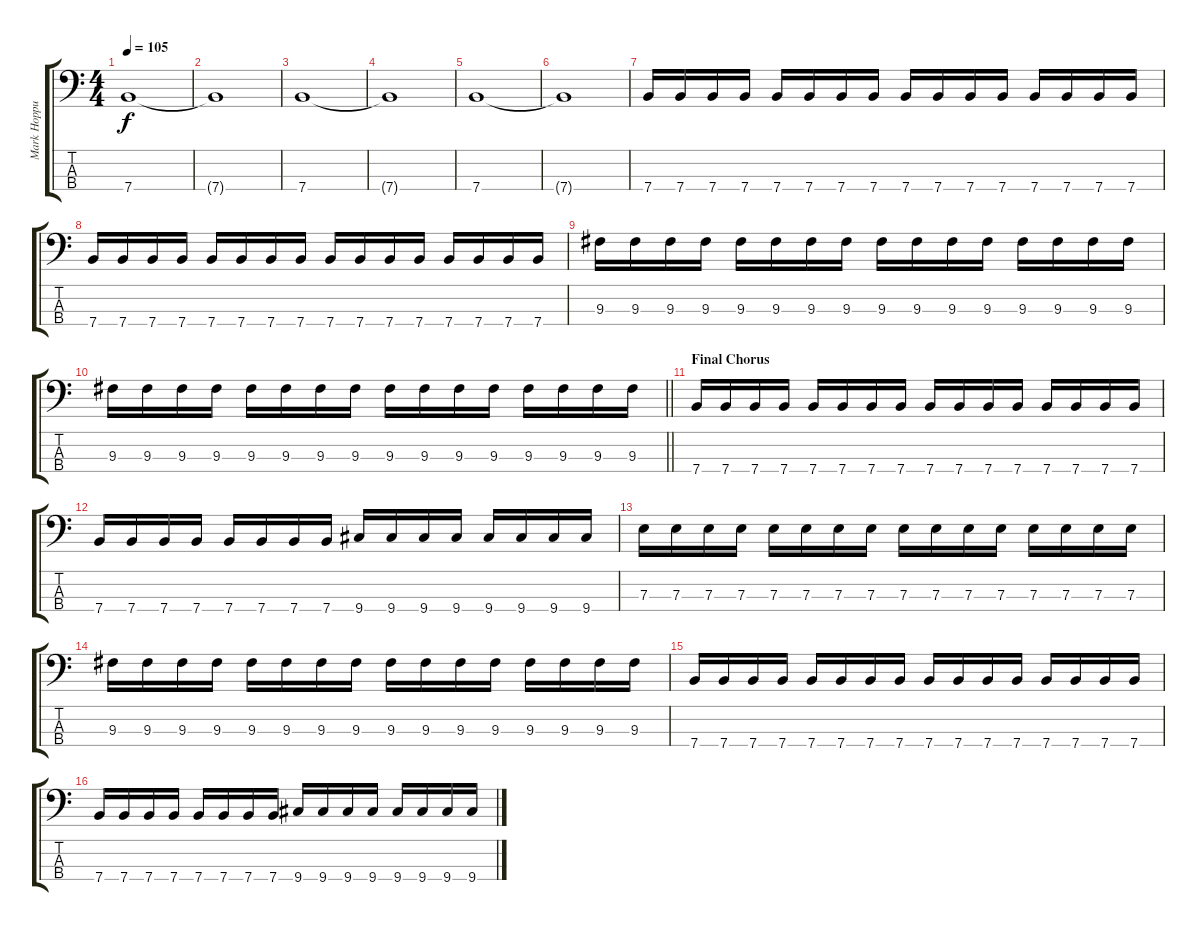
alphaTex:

\track ("Mark Hoppus" "Mark Hoppu") {instrument electricbasspick}
\staff {score tabs}
\tuning (G2 D2 A1 E1) {hide}
\ts (4 4)
\tempo 105
\clef f4
\ks c
7.4.1{dy f} |
7.4{t}.1 |
7.4.1 |
7.4{t}.1 |
7.4.1 |
7.4{t}.1 |
7.4.16 7.4.16 7.4.16 7.4.16 7.4.16 7.4.16 7.4.16 7.4.16 7.4.16 7.4.16 7.4.16 7.4.16 7.4.16 7.4.16 7.4.16 7.4.16 |
7.4.16 7.4.16 7.4.16 7.4.16 7.4.16 7.4.16 7.4.16 7.4.16 7.4.16 7.4.16 7.4.16 7.4.16 7.4.16 7.4.16 7.4.16 7.4.16 |
9.3.16 9.3.16 9.3.16 9.3.16 9.3.16 9.3.16 9.3.16 9.3.16 9.3.16 9.3.16 9.3.16 9.3.16 9.3.16 9.3.16 9.3.16 9.3.16 |
\barLineRight lightlight
9.3.16 9.3.16 9.3.16 9.3.16 9.3.16 9.3.16 9.3.16 9.3.16 9.3.16 9.3.16 9.3.16 9.3.16 9.3.16 9.3.16 9.3.16 9.3.16 |
\section ("" "Final Chorus")
7.4.16 7.4.16 7.4.16 7.4.16 7.4.16 7.4.16 7.4.16 7.4.16 7.4.16 7.4.16 7.4.16 7.4.16 7.4.16 7.4.16 7.4.16 7.4.16 |
7.4.16 7.4.16 7.4.16 7.4.16 7.4.16 7.4.16 7.4.16 7.4.16 9.4.16 9.4.16 9.4.16 9.4.16 9.4.16 9.4.16 9.4.16 9.4.16 |
7.3.16 7.3.16 7.3.16 7.3.16 7.3.16 7.3.16 7.3.16 7.3.16 7.3.16 7.3.16 7.3.16 7.3.16 7.3.16 7.3.16 7.3.16 7.3.16 |
9.3.16 9.3.16 9.3.16 9.3.16 9.3.16 9.3.16 9.3.16 9.3.16 9.3.16 9.3.16 9.3.16 9.3.16 9.3.16 9.3.16 9.3.16 9.3.16 |
7.4.16 7.4.16 7.4.16 7.4.16 7.4.16 7.4.16 7.4.16 7.4.16 7.4.16 7.4.16 7.4.16 7.4.16 7.4.16 7.4.16 7.4.16 7.4.16 |
7.4.16 7.4.16 7.4.16 7.4.16 7.4.16 7.4.16 7.4.16 7.4.16 9.4.16 9.4.16 9.4.16 9.4.16 9.4.16 9.4.16 9.4.16 9.4.16
